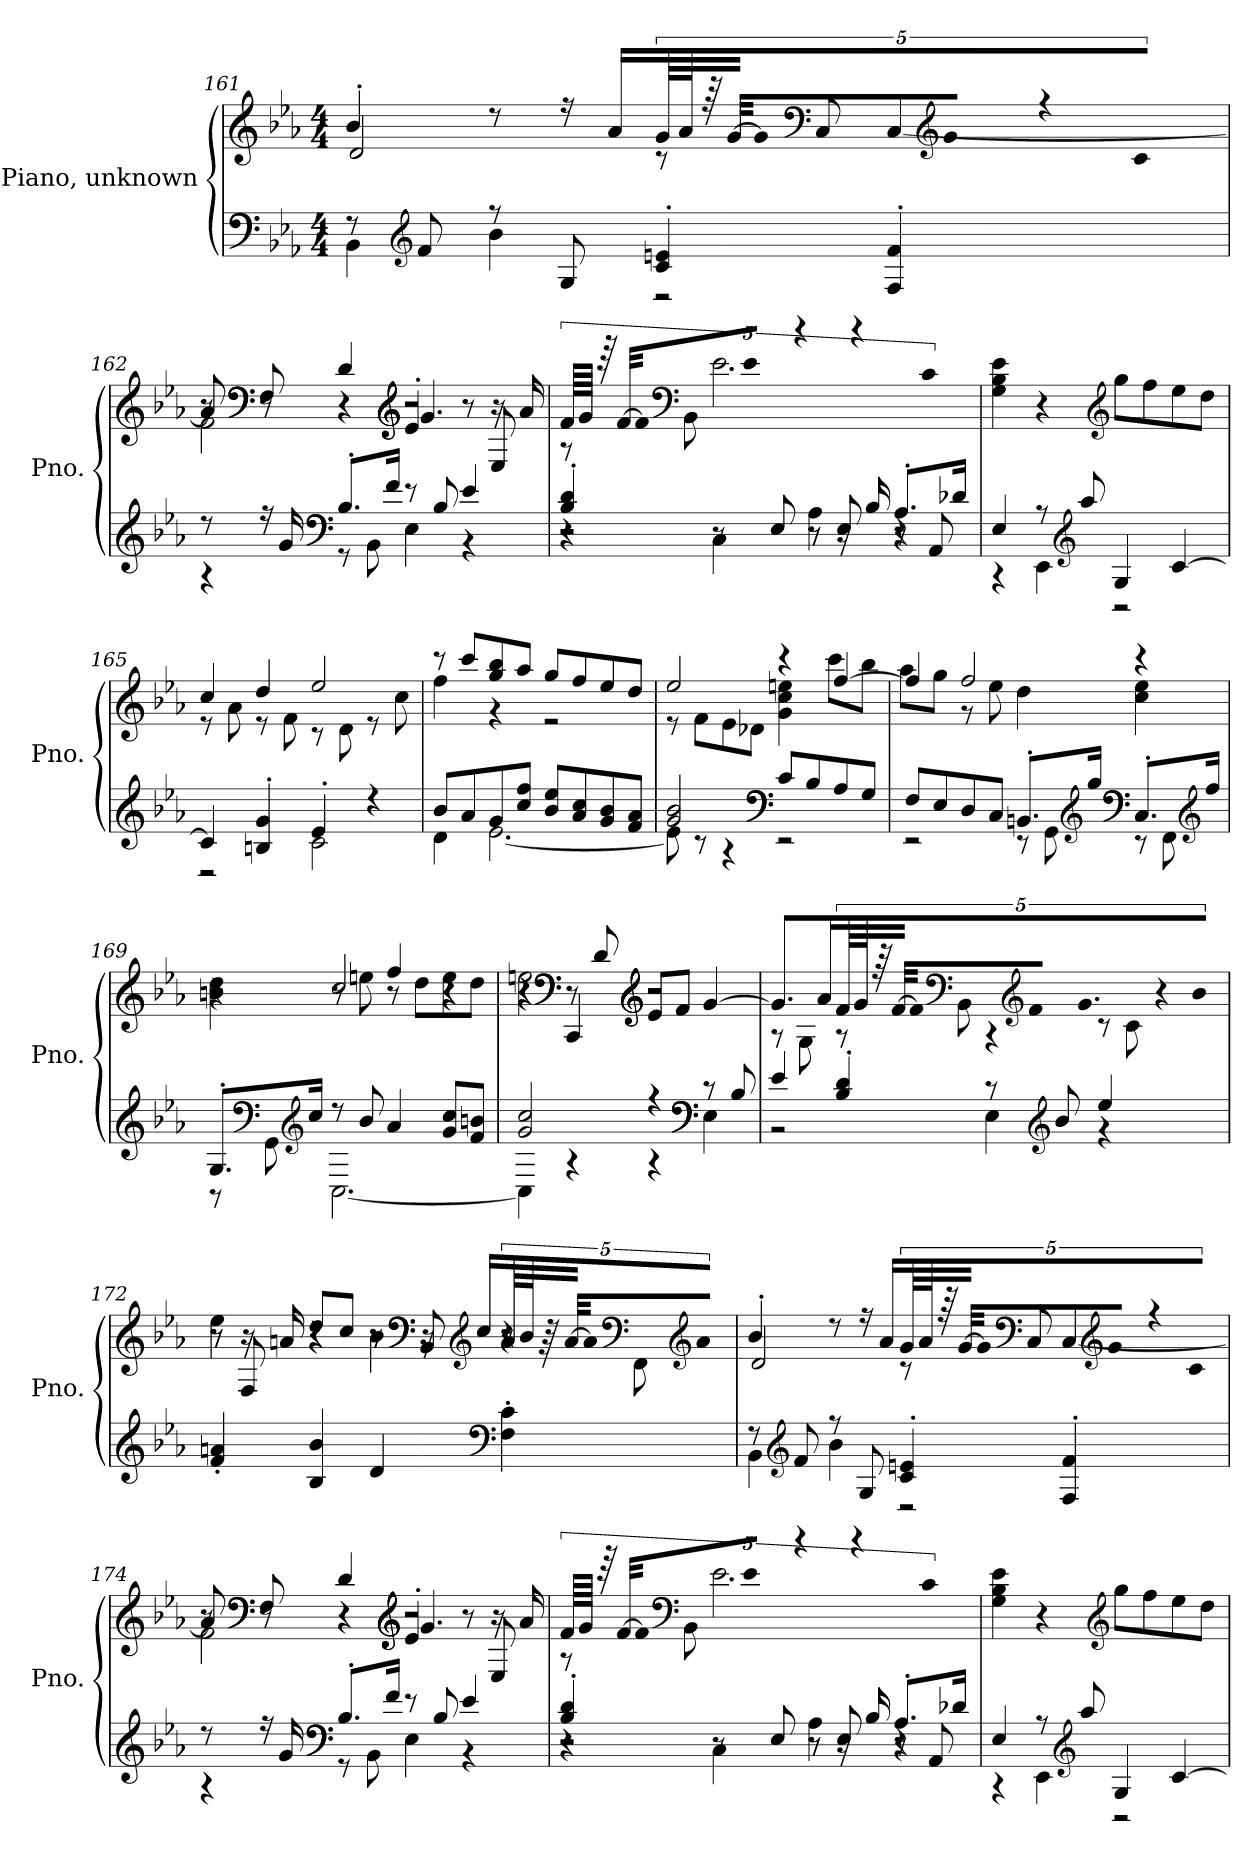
**kern	**kern
*part1	*part1
*staff2	*staff1
*I"Piano, unknown	*
*I'Pno.	*
!!LO:LB:g=z
*clefF4	*clefG2
*k[b-e-a-]	*k[b-e-a-]
*M4/4	*M4/4
=161	=161
*^	*^
8r	4BB-\	4b-'/	2d/
*clefG2	*	*	*
8f/	.	.	.
8r	4b-\	8r	.
8G/	.	16r	.
.	.	16a-/LL	.
4c/' 4en/'	2r	80g/LL	8r
.	.	80a-/JJJJ	.
.	.	80r	.
.	.	[40g/KKL	.
.	.	8g/]	.
*	*	*clefF4	*
.	.	.	8C/
*	*	*clefG2	*
.	.	16g/Jk	.
4F/' 4f/'	.	8r	[4a-/
.	.	8c/	.
=162	=162	=162	=162
*	*	*	*^
8r	4r	8r	2f\	8a-/]
*	*	*clefF4	*	*
16r	.	8F/	.	8r
16g/	.	.	.	.
*clefF4	*	*	*	*
8.B-'/L	8r	4d/	.	4r
.	8BB-\	.	.	.
16f/Jk	.	.	.	.
*	*	*clefG2	*	*
8r	4E-\	4e-'/	2r	4.g/
8B-/	.	.	.	.
4e-/	4r	8r	.	.
.	.	16r	.	8E-/
.	.	16a-/	.	.
*	*	*	*v	*v
!!LO:LB:g=z
=163	=163	=163	=163
*	*^	*	*
4B-/' 4d/'	4r	2r	80f/LLLL	8r
.	.	.	80g/JJJJ	.
.	.	.	80r	.
.	.	.	[40f/KKL	.
.	.	.	8f/]	.
*	*	*	*clefF4	*
.	.	.	.	8BB-\
.	.	.	16e-/Jk	.
8r	4C\	.	4r	2.e-\
8E-/	.	.	.	.
8r	4A-\	8r	4r	.
16r	.	8E-/	.	.
16B-/	.	.	.	.
8.A-'/L	4r	8r	4c/	.
.	.	8AA-/	.	.
16d-X/Jk	.	.	.	.
*	*v	*v	*	*
*	*	*v	*v
=164	=164	=164
4E-/	4r	4G\ 4B-\ 4e-\
8r	4EE-\	4r
*clefG2	*	*
8aa-/	.	.
*	*	*clefG2
4G/	2r	8gg\L
.	.	8ff\
[4c/	.	8ee-\
.	.	8dd\J
=165	=165	=165
*	*	*^
4c/]	2r	4cc/	8r
.	.	.	8a-\
4Bn/' 4g/'	.	4dd/	8r
.	.	.	8f\
4e-'/	2c\	2ee-/	8r
.	.	.	8d\
4r	.	.	8r
.	.	.	8cc\
!!LO:LB:g=z	!!
=166	=166	=166	=166
8b-/L	4d\	8r	4ff\
8a-/	.	8ccc/L	.
8g/	[2.e-\	8gg/ 8bb-/	4r
8cc/ 8ff/J	.	8aa-/J	.
8b-/ 8ee-/L	.	8gg/L	2r
8a-/ 8cc/	.	8ff/	.
8g/ 8b-/	.	8ee-/	.
8f/ 8a-/J	.	8dd/J	.
=167	=167	=167	=167
2g/ 2b-/	8e-\]	2ee-/	8r
.	8r	.	8f\L
.	4r	.	8e-\
.	.	.	8d-X\J
*clefF4	*	*	*
8c/L	2r	4r	4g\ 4cc\ 4een\
8B-/	.	.	.
8A-/	.	[4ff/	8ccc\L
8G/J	.	.	8bb-\J
=168	=168	=168	=168
8F/L	2r	4ff/]	8aa-\L
8E-/	.	.	8gg\J
8D/	.	2ff/	8r
8C/J	.	.	8ee-\
8.BBn'/L	8r	.	4dd\
.	8GG\	.	.
*clefG2	*	*	*
16gg/Jk	.	.	.
*clefF4	*	*	*
8.C'/L	8r	4r	4cc\ 4ee-\
.	8FF\	.	.
*clefG2	*	*	*
16ff/Jk	.	.	.
!!LO:PB:g=z
=169	=169	=169	=169
*	*	*	*^
8.G'/L	8r	2r	4bn\ 4dd\	4r
*clefF4	*	*	*	*
.	8GG\	.	.	.
*clefG2	*	*	*	*
16cc/Jk	.	.	.	.
8r	[2.C\	.	8r	2cc/
8b-/	.	.	8een\	.
4a-/	.	4ff/	8r	.
.	.	.	8dd\L	.
8g/ 8cc/L	.	4r	8ee\	4r
8f/ 8bn/J	.	.	8dd\J	.
=170	=170	=170	=170	=170
2g/ 2cc/	4C\]	4r	2een\	4r
*	*	*clefF4	*	*
.	4r	8r	.	4CC/
.	.	8d/	.	.
*	*	*clefG2	*	*
4r	4r	8e-/L	2r	2r
.	.	8f/J	.	.
*clefF4	*	*	*	*
8r	4E-\	[4g/	.	.
8B-/	.	.	.	.
*	*	*	*v	*v
!!LO:LB:g=z
=171	=171	=171	=171
4e-/	2r	8.g/L]	8r
.	.	.	8G\
.	.	16a-/L	.
4B-/' 4d/'	.	80f/LL	8r
.	.	80g/JJJJ	.
.	.	80r	.
.	.	[40f/KKL	.
.	.	8f/]	.
*	*	*clefF4	*
.	.	.	8BB-\
*	*	*clefG2	*
.	.	16f/Jk	.
8r	4E-\	4.g/	4r
*clefG2	*	*	*
8b-/	.	.	.
4ee-/	4r	.	8r
.	.	16r	8c\
.	.	16b-/	.
*v	*v	*	*
!!LO:LB:g=z
=172	=172	=172
*	*	*^
4f/' 4an/'	8r	4ee-\	8r
.	16r	.	8F/
.	16an/	.	.
4B-/ 4b-/	8dd/L	4r	4r
.	8cc/J	.	.
4d/	8r	4b-\	8r
*	*clefF4	*	*
.	16r	.	8BB-/
*	*clefG2	*	*
.	16cc/LL	.	.
*clefF4	*	*	*
4F\' 4c\'	80a/LL	8r	4r
.	80b-/JJJJ	.	.
.	80r	.	.
.	[40a/KKL	.	.
.	8a/]	.	.
*	*clefF4	*	*
.	.	8FF\	.
*	*clefG2	*	*
.	16a/Jk	.	.
*	*	*v	*v
!!LO:LB:g=z
=173	=173	=173
*^	*	*
8r	4BB-\	4b-'/	2d/
*clefG2	*	*	*
8f/	.	.	.
8r	4b-\	8r	.
8G/	.	16r	.
.	.	16a-/LL	.
4c/' 4en/'	2r	80g/LL	8r
.	.	80a-/JJJJ	.
.	.	80r	.
.	.	[40g/KKL	.
.	.	8g/]	.
*	*	*clefF4	*
.	.	.	8C/
*	*	*clefG2	*
.	.	16g/Jk	.
4F/' 4f/'	.	8r	[4a-/
.	.	8c/	.
=174	=174	=174	=174
*	*	*	*^
8r	4r	8r	2f\	8a-/]
*	*	*clefF4	*	*
16r	.	8F/	.	8r
16g/	.	.	.	.
*clefF4	*	*	*	*
8.B-'/L	8r	4d/	.	4r
.	8BB-\	.	.	.
16f/Jk	.	.	.	.
*	*	*clefG2	*	*
8r	4E-\	4e-'/	2r	4.g/
8B-/	.	.	.	.
4e-/	4r	8r	.	.
.	.	16r	.	8E-/
.	.	16a-/	.	.
*	*	*	*v	*v
!!LO:LB:g=z
=175	=175	=175	=175
*	*^	*	*
4B-/' 4d/'	4r	2r	80f/LLLL	8r
.	.	.	80g/JJJJ	.
.	.	.	80r	.
.	.	.	[40f/KKL	.
.	.	.	8f/]	.
*	*	*	*clefF4	*
.	.	.	.	8BB-\
.	.	.	16e-/Jk	.
8r	4C\	.	4r	2.e-\
8E-/	.	.	.	.
8r	4A-\	8r	4r	.
16r	.	8E-/	.	.
16B-/	.	.	.	.
8.A-'/L	4r	8r	4c/	.
.	.	8AA-/	.	.
16d-X/Jk	.	.	.	.
*	*v	*v	*	*
*	*	*v	*v
=176	=176	=176
4E-/	4r	4G\ 4B-\ 4e-\
8r	4EE-\	4r
*clefG2	*	*
8aa-/	.	.
*	*	*clefG2
4G/	2r	8gg\L
.	.	8ff\
[4c/	.	8ee-\
.	.	8dd\J
*v	*v	*
=	=
*-	*-
